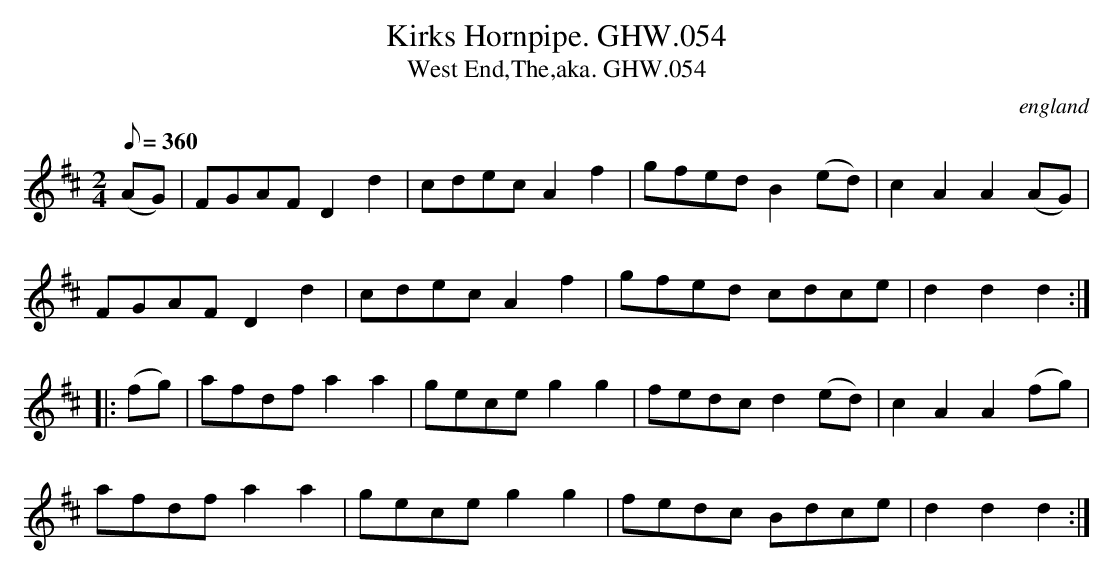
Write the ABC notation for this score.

X:1
T:Kirks Hornpipe. GHW.054
T:West End,The,aka. GHW.054
O:england
M:2/4
L:1/8
Q:360
K:D
(AG)|FGAF D2d2|cdec A2 f2|gfed B2 (ed)|c2A2A2 (AG)|
FGAF D2d2|cdec A2 f2|gfed cdce|d2d2d2:|
|:(fg)|afdf a2a2|gece g2g2|fedc d2 (ed)|c2A2A2 (fg)|
afdf a2a2|gece g2g2|fedc Bdce|d2d2d2:|
